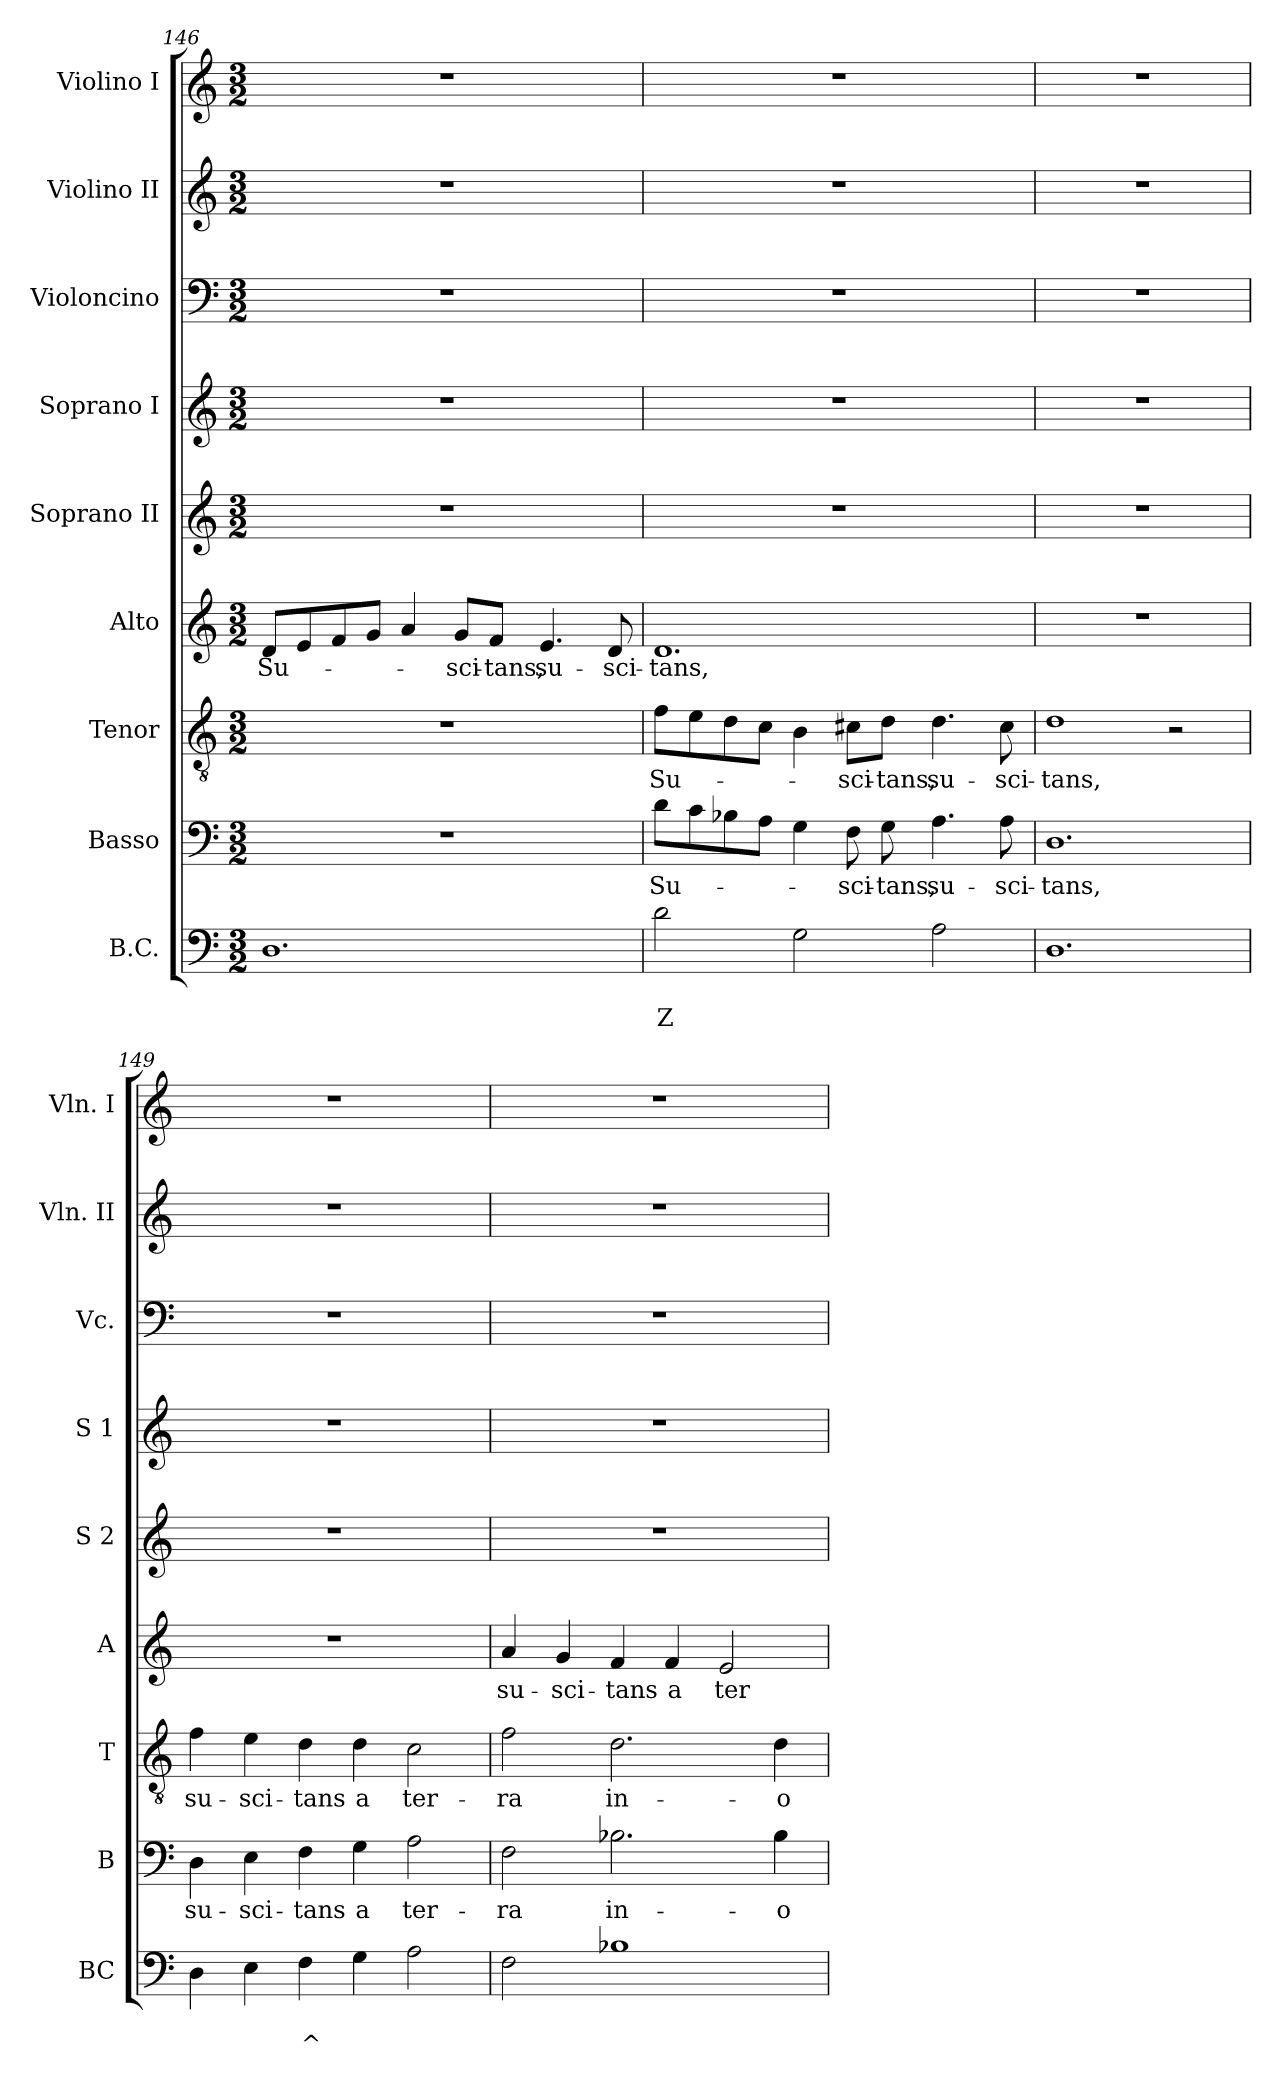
**kern	**text	**text	**kern	**text	**kern	**text	**kern	**text	**kern	**kern	**kern	**kern	**kern
*part9	*part9	*part9	*part8	*part8	*part7	*part7	*part6	*part6	*part5	*part4	*part3	*part2	*part1
*staff9	*staff9	*staff9	*staff8	*staff8	*staff7	*staff7	*staff6	*staff6	*staff5	*staff4	*staff3	*staff2	*staff1
*I"B.C.	*	*	*I"Basso	*	*I"Tenor	*	*I"Alto	*	*I"Soprano II	*I"Soprano I	*I"Violoncino	*I"Violino II	*I"Violino I
*I'BC	*	*	*I'B	*	*I'T	*	*I'A	*	*I'S 2	*I'S 1	*I'Vc.	*I'Vln. II	*I'Vln. I
*clefF4	*	*	*clefF4	*	*clefGv2	*	*clefG2	*	*clefG2	*clefG2	*clefF4	*clefG2	*clefG2
*k[]	*	*	*k[]	*	*k[]	*	*k[]	*	*k[]	*k[]	*k[]	*k[]	*k[]
*C:	*	*	*C:	*	*C:	*	*C:	*	*C:	*C:	*C:	*C:	*C:
*M3/2	*	*	*M3/2	*	*M3/2	*	*M3/2	*	*M3/2	*M3/2	*M3/2	*M3/2	*M3/2
=146	=146	=146	=146	=146	=146	=146	=146	=146	=146	=146	=146	=146	=146
!	!	!	!	!	!	!	!	!LO:LY:b	!	!	!	!	!
1.D	.	.	1.r	.	1.r	.	8d/L	Su-	1.r	1.r	1.r	1.r	1.r
.	.	.	.	.	.	.	8e/	.	.	.	.	.	.
.	.	.	.	.	.	.	8f/	.	.	.	.	.	.
.	.	.	.	.	.	.	8g/J	.	.	.	.	.	.
.	.	.	.	.	.	.	4a/	.	.	.	.	.	.
!	!	!	!	!	!	!	!	!LO:LY:b	!	!	!	!	!
.	.	.	.	.	.	.	8g/L	-sci-	.	.	.	.	.
!	!	!	!	!	!	!	!	!LO:LY:b	!	!	!	!	!
.	.	.	.	.	.	.	8f/J	-tans,	.	.	.	.	.
!	!	!	!	!	!	!	!	!LO:LY:b	!	!	!	!	!
.	.	.	.	.	.	.	4.e/	su-	.	.	.	.	.
!	!	!	!	!	!	!	!	!LO:LY:b	!	!	!	!	!
.	.	.	.	.	.	.	8d/	-sci-	.	.	.	.	.
=147	=147	=147	=147	=147	=147	=147	=147	=147	=147	=147	=147	=147	=147
!	!	!LO:LY:b	!	!LO:LY:b	!	!LO:LY:b	!	!LO:LY:b	!	!	!	!	!
2d\	.	Z	8d\L	Su-	8f\L	Su-	1.d	-tans,	1.r	1.r	1.r	1.r	1.r
.	.	.	8c\	.	8e\	.	.	.	.	.	.	.	.
.	.	.	8B-X\	.	8d\	.	.	.	.	.	.	.	.
.	.	.	8A\J	.	8c\J	.	.	.	.	.	.	.	.
2G\	.	.	4G\	.	4B\	.	.	.	.	.	.	.	.
!	!	!	!	!LO:LY:b	!	!LO:LY:b	!	!	!	!	!	!	!
.	.	.	8F\	-sci-	8c#X\L	-sci-	.	.	.	.	.	.	.
!	!	!	!	!LO:LY:b	!	!LO:LY:b	!	!	!	!	!	!	!
.	.	.	8G\	-tans,	8d\J	-tans,	.	.	.	.	.	.	.
!	!	!	!	!LO:LY:b	!	!LO:LY:b	!	!	!	!	!	!	!
2A\	.	.	4.A\	su-	4.d\	su-	.	.	.	.	.	.	.
!	!	!	!	!LO:LY:b	!	!LO:LY:b	!	!	!	!	!	!	!
.	.	.	8A\	-sci-	8c#\	-sci-	.	.	.	.	.	.	.
=148	=148	=148	=148	=148	=148	=148	=148	=148	=148	=148	=148	=148	=148
!	!	!	!	!LO:LY:b	!	!LO:LY:b	!	!	!	!	!	!	!
1.D	.	.	1.D	-tans,	1d	-tans,	1.r	.	1.r	1.r	1.r	1.r	1.r
.	.	.	.	.	2r	.	.	.	.	.	.	.	.
=149	=149	=149	=149	=149	=149	=149	=149	=149	=149	=149	=149	=149	=149
!	!	!	!	!LO:LY:b	!	!LO:LY:b	!	!	!	!	!	!	!
4D\	.	.	4D\	su-	4f\	su-	1.r	.	1.r	1.r	1.r	1.r	1.r
!	!	!	!	!LO:LY:b	!	!LO:LY:b	!	!	!	!	!	!	!
4E\	.	.	4E\	-sci-	4e\	-sci-	.	.	.	.	.	.	.
!	!	!LO:LY:b	!	!LO:LY:b	!	!LO:LY:b	!	!	!	!	!	!	!
4F\	.	^	4F\	-tans	4d\	-tans	.	.	.	.	.	.	.
!	!	!	!	!LO:LY:b	!	!LO:LY:b	!	!	!	!	!	!	!
4G\	.	.	4G\	a	4d\	a	.	.	.	.	.	.	.
!	!	!	!	!LO:LY:b	!	!LO:LY:b	!	!	!	!	!	!	!
2A\	.	.	2A\	ter-	2c\	ter-	.	.	.	.	.	.	.
=150	=150	=150	=150	=150	=150	=150	=150	=150	=150	=150	=150	=150	=150
*^	*	*	*	*	*	*	*	*	*	*	*	*	*
!	!	!	!	!	!LO:LY:b	!	!LO:LY:b	!	!LO:LY:b	!	!	!	!	!
2F\	2ryy	.	.	2F\	-ra	2f\	-ra	4a/	su-	1.r	1.r	1.r	1.r	1.r
!	!	!	!	!	!	!	!	!	!LO:LY:b	!	!	!	!	!
.	.	.	.	.	.	.	.	4g/	-sci-	.	.	.	.	.
!	!	!	!	!	!LO:LY:b	!	!LO:LY:b	!	!LO:LY:b	!	!	!	!	!
1B-X	2ryy	.	.	2.B-X\	in-	2.d\	in-	4f/	-tans	.	.	.	.	.
!	!	!	!	!	!	!	!	!	!LO:LY:b	!	!	!	!	!
.	.	.	.	.	.	.	.	4f/	a	.	.	.	.	.
!	!	!	!	!	!	!	!	!	!LO:LY:b	!	!	!	!	!
.	2ryy	.	.	.	.	.	.	2e/	ter-	.	.	.	.	.
!	!	!	!	!	!LO:LY:b	!	!LO:LY:b	!	!	!	!	!	!	!
.	.	.	.	4B-\	-o-	4d\	-o-	.	.	.	.	.	.	.
*v	*v	*	*	*	*	*	*	*	*	*	*	*	*	*
=	=	=	=	=	=	=	=	=	=	=	=	=	=
*-	*-	*-	*-	*-	*-	*-	*-	*-	*-	*-	*-	*-	*-
